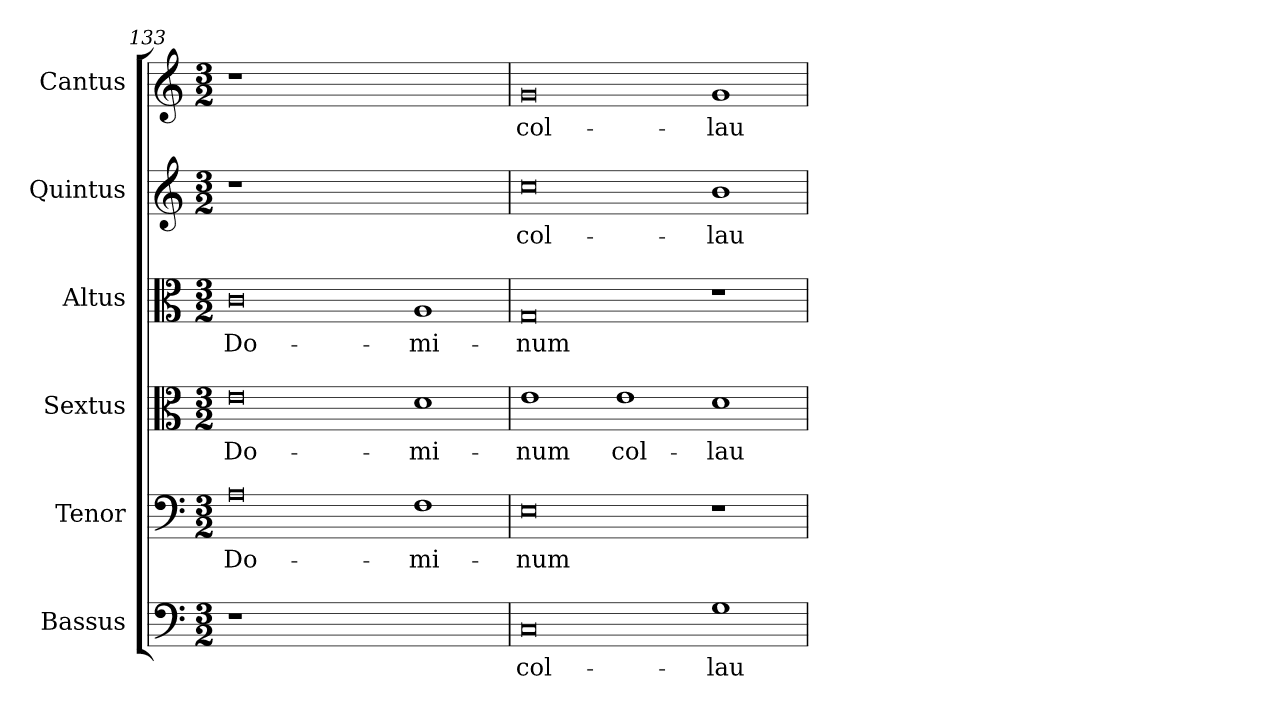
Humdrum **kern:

**kern	**text	**kern	**text	**kern	**text	**kern	**text	**kern	**text	**kern	**text
*part6	*part6	*part5	*part5	*part4	*part4	*part3	*part3	*part2	*part2	*part1	*part1
*staff6	*staff6	*staff5	*staff5	*staff4	*staff4	*staff3	*staff3	*staff2	*staff2	*staff1	*staff1
*I"Bassus	*	*I"Tenor	*	*I"Sextus	*	*I"Altus	*	*I"Quintus	*	*I"Cantus	*
*I'Bassus	*	*I'Tenor	*	*I'Sextus	*	*I'Altus	*	*I'Quintus	*	*I'Cantus	*
*clefF4	*	*clefF4	*	*clefC3	*	*clefC3	*	*clefG2	*	*clefG2	*
*M3/2	*	*M3/2	*	*M3/2	*	*M3/2	*	*M3/2	*	*M3/2	*
=133	=133	=133	=133	=133	=133	=133	=133	=133	=133	=133	=133
!LO:N:vis=1	!	!	!LO:LY:b:cj	!	!LO:LY:b:cj	!	!LO:LY:b:cj	!LO:N:vis=1	!	!LO:N:vis=1	!
1.r	.	0A	Do-	0e	Do-	0c	Do-	1.r	.	1.r	.
1.ryy	.	.	.	.	.	.	.	1.ryy	.	1.ryy	.
!	!	!	!LO:LY:b:cj	!	!LO:LY:b:cj	!	!LO:LY:b:cj	!	!	!	!
.	.	1F	-mi-	1d	-mi-	1A	-mi-	.	.	.	.
=134	=134	=134	=134	=134	=134	=134	=134	=134	=134	=134	=134
!	!LO:LY:b:cj	!	!LO:LY:b:cj	!	!LO:LY:b:cj	!	!LO:LY:b:cj	!	!LO:LY:b:cj	!	!LO:LY:b:cj
0C	col-	0E	-num	1e	-num	0G	-num	0cc	col-	0g	col-
!	!	!	!	!	!LO:LY:b:cj	!	!	!	!	!	!
.	.	.	.	1e	col-	.	.	.	.	.	.
!	!LO:LY:b:cj	!	!	!	!LO:LY:b:cj	!	!	!	!LO:LY:b:cj	!	!LO:LY:b:cj
1G	-lau-	1r	.	1d	-lau-	1r	.	1b	-lau-	1g	-lau-
=	=	=	=	=	=	=	=	=	=	=	=
*-	*-	*-	*-	*-	*-	*-	*-	*-	*-	*-	*-
